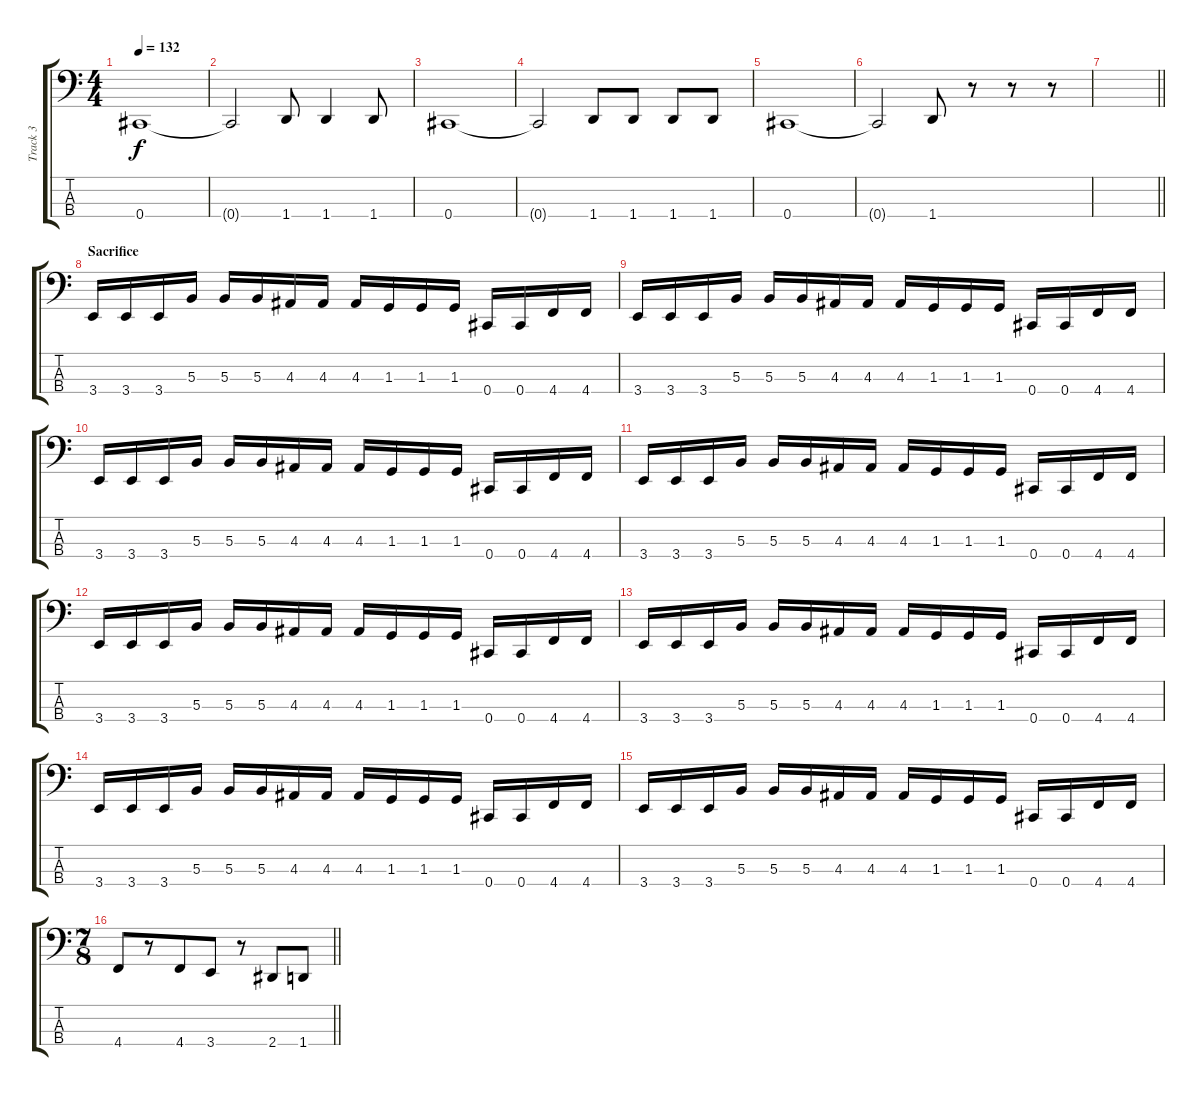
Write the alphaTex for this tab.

\track ("Track 3" "Track 3") {instrument electricbassfinger}
\staff {score tabs}
\tuning (E2 B1 Gb1 Db1) {hide}
\ts (4 4)
\tempo 132
\clef f4
\ks c
0.4.1{dy f} |
0.4{t}.2 1.4.8 1.4.4 1.4.8 |
0.4.1 |
0.4{t}.2 1.4.8 1.4.8 1.4.8 1.4.8 |
0.4.1 |
0.4{t}.2 1.4.8 r.8 r.8 r.8 |
\barLineRight lightlight
|
\section ("" "Sacrifice")
3.4.16 3.4.16 3.4.16 5.3.16 5.3.16 5.3.16 4.3.16 4.3.16 4.3.16 1.3.16 1.3.16 1.3.16 0.4.16 0.4.16 4.4.16 4.4.16 |
3.4.16 3.4.16 3.4.16 5.3.16 5.3.16 5.3.16 4.3.16 4.3.16 4.3.16 1.3.16 1.3.16 1.3.16 0.4.16 0.4.16 4.4.16 4.4.16 |
3.4.16 3.4.16 3.4.16 5.3.16 5.3.16 5.3.16 4.3.16 4.3.16 4.3.16 1.3.16 1.3.16 1.3.16 0.4.16 0.4.16 4.4.16 4.4.16 |
3.4.16 3.4.16 3.4.16 5.3.16 5.3.16 5.3.16 4.3.16 4.3.16 4.3.16 1.3.16 1.3.16 1.3.16 0.4.16 0.4.16 4.4.16 4.4.16 |
3.4.16 3.4.16 3.4.16 5.3.16 5.3.16 5.3.16 4.3.16 4.3.16 4.3.16 1.3.16 1.3.16 1.3.16 0.4.16 0.4.16 4.4.16 4.4.16 |
3.4.16 3.4.16 3.4.16 5.3.16 5.3.16 5.3.16 4.3.16 4.3.16 4.3.16 1.3.16 1.3.16 1.3.16 0.4.16 0.4.16 4.4.16 4.4.16 |
3.4.16 3.4.16 3.4.16 5.3.16 5.3.16 5.3.16 4.3.16 4.3.16 4.3.16 1.3.16 1.3.16 1.3.16 0.4.16 0.4.16 4.4.16 4.4.16 |
3.4.16 3.4.16 3.4.16 5.3.16 5.3.16 5.3.16 4.3.16 4.3.16 4.3.16 1.3.16 1.3.16 1.3.16 0.4.16 0.4.16 4.4.16 4.4.16 |
\ts (7 8)
\barLineRight lightlight
4.4.8 r.8 4.4.8 3.4.8 r.8 2.4.8 1.4.8
